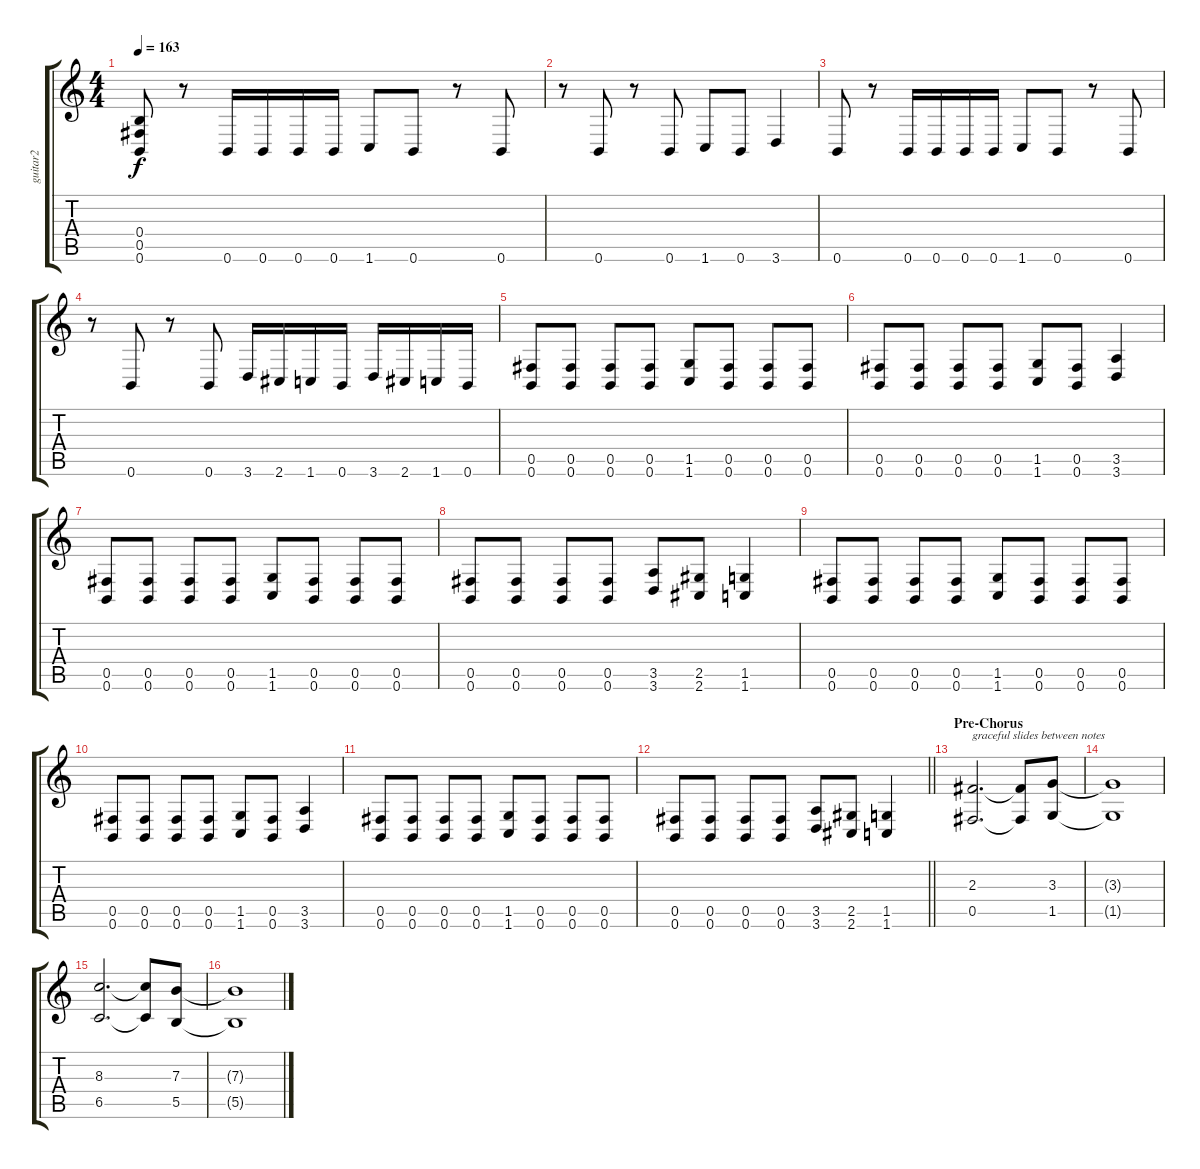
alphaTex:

\track ("guitar2" "guitar2") {instrument overdrivenguitar}
\staff {score tabs}
\tuning (Db4 Ab3 E3 B2 Gb2 B1) {hide}
\ts (4 4)
\tempo 163
\clef g2
\ks c
(0.4 0.5 0.6).8{dy f} r.8 0.6.16 0.6.16 0.6.16 0.6.16 1.6.8 0.6.8 r.8 0.6.8 |
r.8 0.6.8 r.8 0.6.8 1.6.8 0.6.8 3.6.4 |
0.6.8 r.8 0.6.16 0.6.16 0.6.16 0.6.16 1.6.8 0.6.8 r.8 0.6.8 |
r.8 0.6.8 r.8 0.6.8 3.6.16 2.6.16 1.6.16 0.6.16 3.6.16 2.6.16 1.6.16 0.6.16 |
(0.5 0.6).8 (0.5 0.6).8 (0.5 0.6).8 (0.5 0.6).8 (1.5 1.6).8 (0.5 0.6).8 (0.5 0.6).8 (0.5 0.6).8 |
(0.5 0.6).8 (0.5 0.6).8 (0.5 0.6).8 (0.5 0.6).8 (1.5 1.6).8 (0.5 0.6).8 (3.5 3.6).4 |
(0.5 0.6).8 (0.5 0.6).8 (0.5 0.6).8 (0.5 0.6).8 (1.5 1.6).8 (0.5 0.6).8 (0.5 0.6).8 (0.5 0.6).8 |
(0.5 0.6).8 (0.5 0.6).8 (0.5 0.6).8 (0.5 0.6).8 (3.5 3.6).8 (2.5 2.6).8 (1.5 1.6).4 |
(0.5 0.6).8 (0.5 0.6).8 (0.5 0.6).8 (0.5 0.6).8 (1.5 1.6).8 (0.5 0.6).8 (0.5 0.6).8 (0.5 0.6).8 |
(0.5 0.6).8 (0.5 0.6).8 (0.5 0.6).8 (0.5 0.6).8 (1.5 1.6).8 (0.5 0.6).8 (3.5 3.6).4 |
(0.5 0.6).8 (0.5 0.6).8 (0.5 0.6).8 (0.5 0.6).8 (1.5 1.6).8 (0.5 0.6).8 (0.5 0.6).8 (0.5 0.6).8 |
\barLineRight lightlight
(0.5 0.6).8 (0.5 0.6).8 (0.5 0.6).8 (0.5 0.6).8 (3.5 3.6).8 (2.5 2.6).8 (1.5 1.6).4 |
\section ("" "Pre-Chorus")
(2.3 0.5).2{d txt "graceful slides between notes"} (2.3{t} 0.5{t}).8 (3.3 1.5).8 |
(3.3{t} 1.5{t}).1 |
(8.3 6.5).2{d} (8.3{t} 6.5{t}).8 (7.3 5.5).8 |
(7.3{t} 5.5{t}).1
